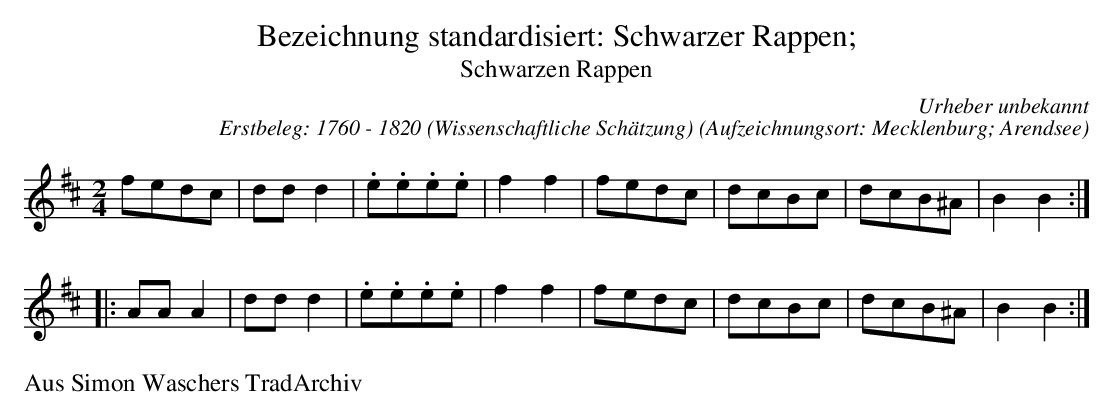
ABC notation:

X:1
T:Bezeichnung standardisiert: Schwarzer Rappen;
T:Schwarzen Rappen
C:Urheber unbekannt
C:Erstbeleg: 1760 - 1820 (Wissenschaftliche Sch\"atzung)
O:Aufzeichnungsort: Mecklenburg; Arendsee
L:1/16
M:2/4
K:B aeolisch
f2e2d2c2 | d2d2 d4 | .e2.e2.e2.e2 | f4 f4 |\
f2e2d2c2 | d2c2B2c2 | d2c2B2^A2 | B4 B4 :|
|:\
A2A2 A4 | d2d2 d4 | .e2.e2.e2.e2 | f4 f4 |\
f2e2d2c2 | d2c2B2c2 | d2c2B2^A2 | B4 B4 :|
